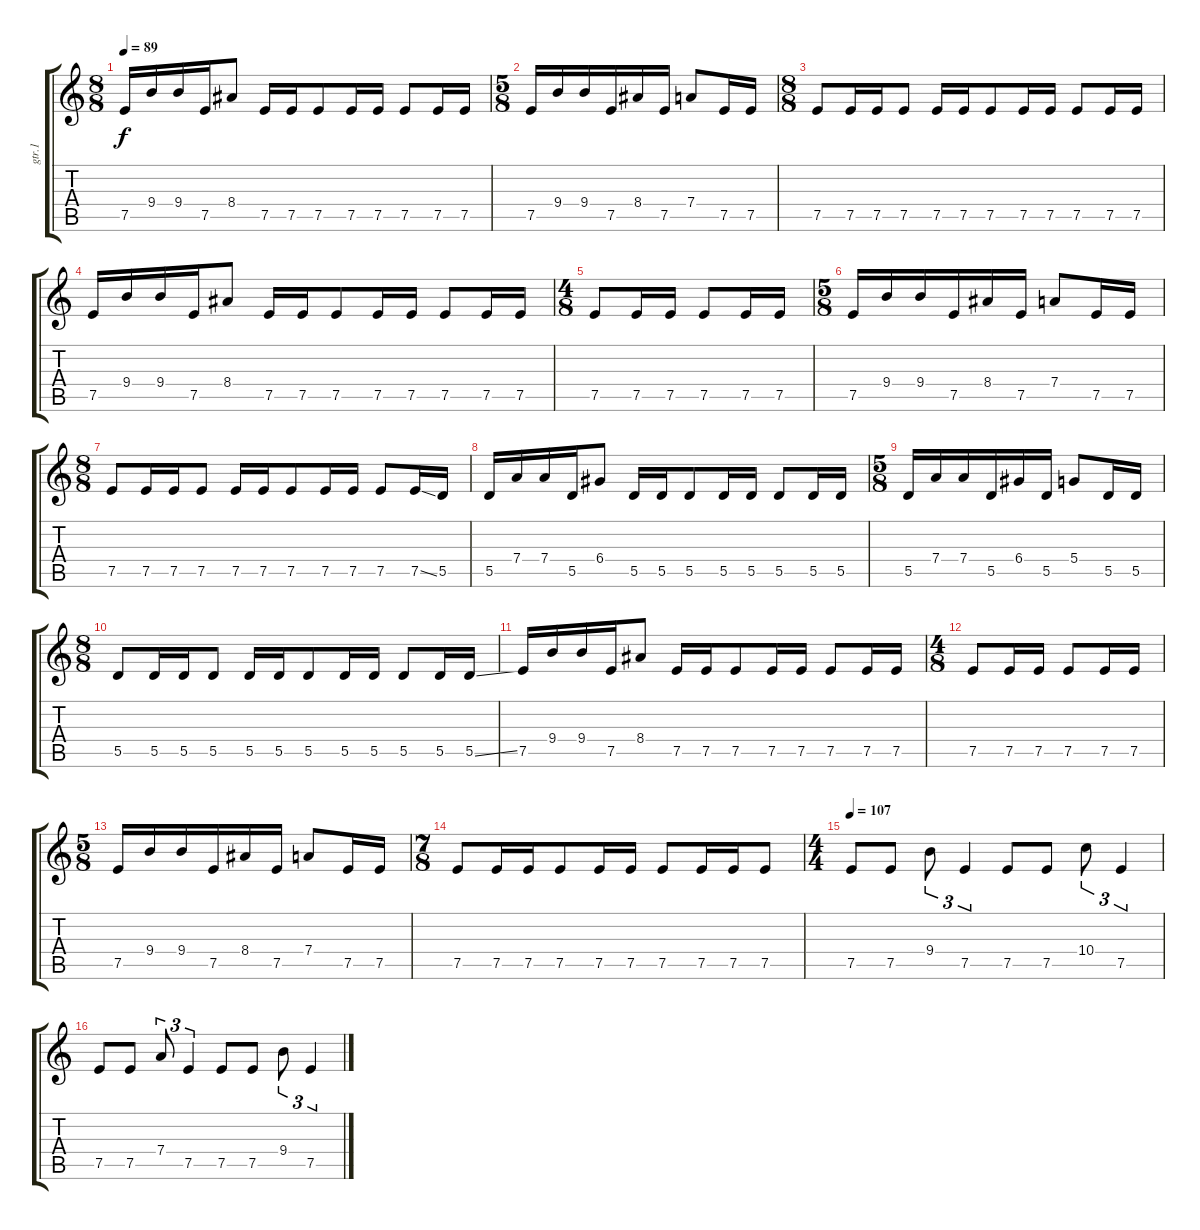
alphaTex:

\track ("gtr.1" "gtr.1") {instrument electricguitarclean}
\staff {score tabs}
\tuning (E4 B3 G3 D3 A2 E2) {hide}
\ts (8 8)
\tempo 89
\clef g2
\ks c
7.5.16{dy f} 9.4.16 9.4.16 7.5.16 8.4.8 7.5.16 7.5.16 7.5.8 7.5.16 7.5.16 7.5.8 7.5.16 7.5.16 |
\ts (5 8)
7.5.16 9.4.16 9.4.16 7.5.16 8.4.16 7.5.16 7.4.8 7.5.16 7.5.16 |
\ts (8 8)
7.5.8 7.5.16 7.5.16 7.5.8 7.5.16 7.5.16 7.5.8 7.5.16 7.5.16 7.5.8 7.5.16 7.5.16 |
7.5.16 9.4.16 9.4.16 7.5.16 8.4.8 7.5.16 7.5.16 7.5.8 7.5.16 7.5.16 7.5.8 7.5.16 7.5.16 |
\ts (4 8)
7.5.8 7.5.16 7.5.16 7.5.8 7.5.16 7.5.16 |
\ts (5 8)
7.5.16 9.4.16 9.4.16 7.5.16 8.4.16 7.5.16 7.4.8 7.5.16 7.5.16 |
\ts (8 8)
7.5.8 7.5.16 7.5.16 7.5.8 7.5.16 7.5.16 7.5.8 7.5.16 7.5.16 7.5.8 7.5{ss}.16 5.5.16 |
5.5.16 7.4.16 7.4.16 5.5.16 6.4.8 5.5.16 5.5.16 5.5.8 5.5.16 5.5.16 5.5.8 5.5.16 5.5.16 |
\ts (5 8)
5.5.16 7.4.16 7.4.16 5.5.16 6.4.16 5.5.16 5.4.8 5.5.16 5.5.16 |
\ts (8 8)
5.5.8 5.5.16 5.5.16 5.5.8 5.5.16 5.5.16 5.5.8 5.5.16 5.5.16 5.5.8 5.5.16 5.5{ss}.16 |
7.5.16 9.4.16 9.4.16 7.5.16 8.4.8 7.5.16 7.5.16 7.5.8 7.5.16 7.5.16 7.5.8 7.5.16 7.5.16 |
\ts (4 8)
7.5.8 7.5.16 7.5.16 7.5.8 7.5.16 7.5.16 |
\ts (5 8)
7.5.16 9.4.16 9.4.16 7.5.16 8.4.16 7.5.16 7.4.8 7.5.16 7.5.16 |
\ts (7 8)
7.5.8 7.5.16 7.5.16 7.5.8 7.5.16 7.5.16 7.5.8 7.5.16 7.5.16 7.5.8 |
\ts (4 4)
\tempo 107
7.5.8 7.5.8 9.4.8{tu (3 2)} 7.5.4{tu (3 2)} 7.5.8 7.5.8 10.4.8{tu (3 2)} 7.5.4{tu (3 2)} |
7.5.8 7.5.8 7.4.8{tu (3 2)} 7.5.4{tu (3 2)} 7.5.8 7.5.8 9.4.8{tu (3 2)} 7.5.4{tu (3 2)}
